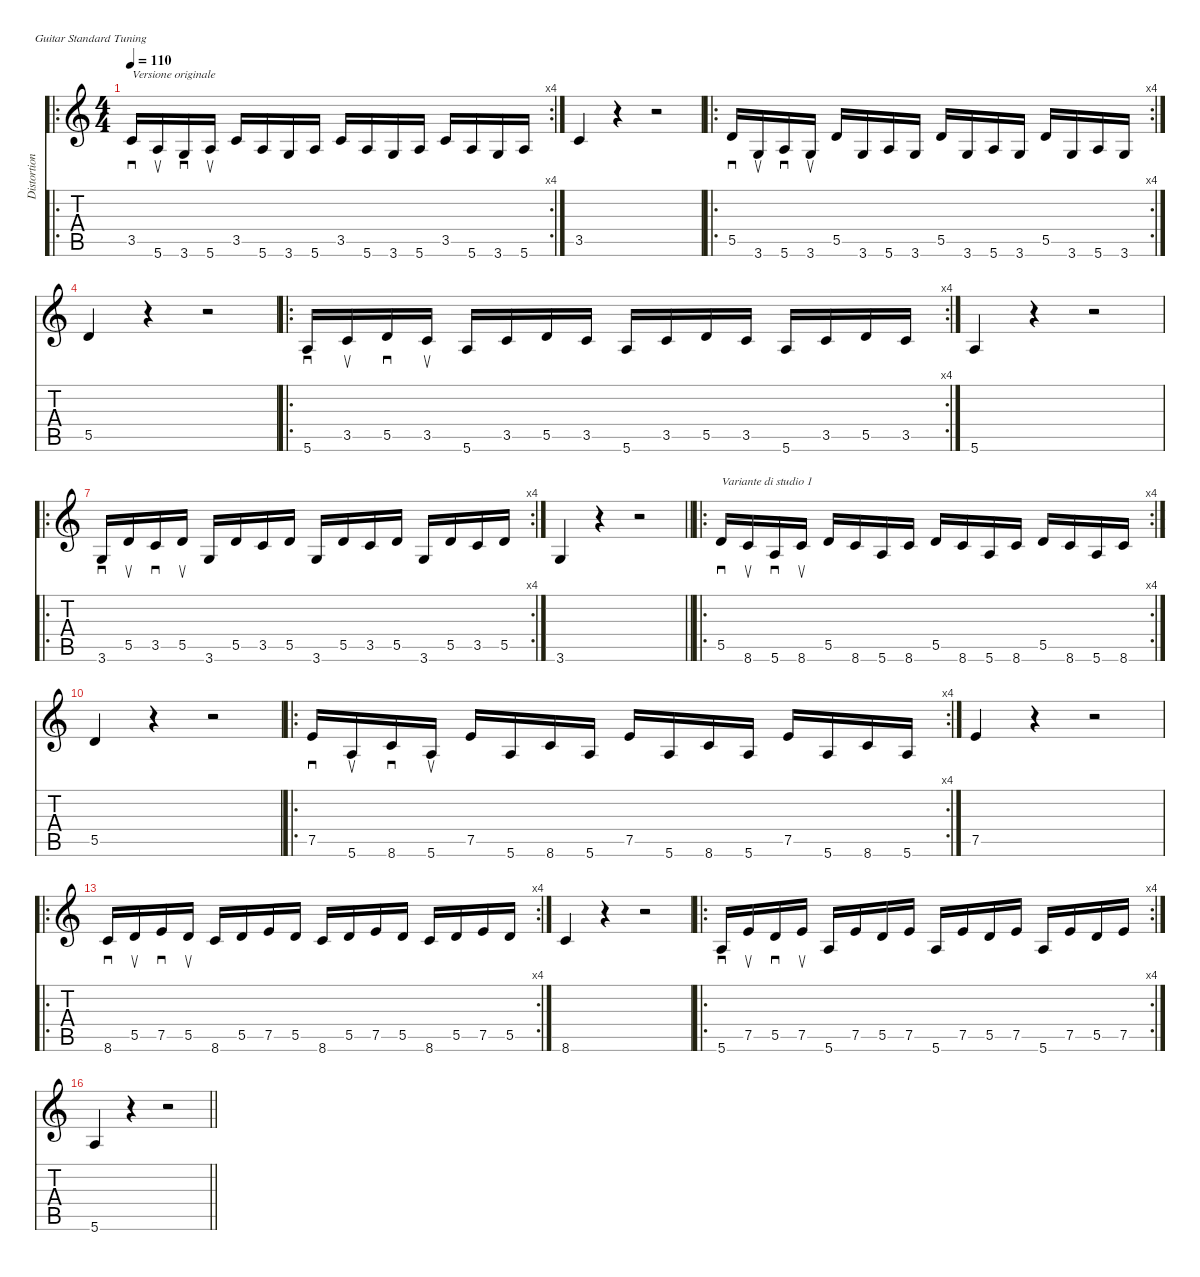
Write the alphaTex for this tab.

\defaultSystemsLayout 4
\hideDynamics
\bracketExtendMode nobrackets
\otherSystemsTrackNameOrientation horizontal
\defaultBarNumberDisplay FirstOfSystem
\track ("Distortion Guitar" "Distortion") {instrument distortionguitar}
\staff {score tabs}
\tuning (E4 B3 G3 D3 A2 E2)
\ro
\rc 4
\ts (4 4)
\tempo 110
\clef g2
\ks c
3.5.16{sd txt "Versione originale" dy mf instrument distortionguitar beam Up} 5.6.16{su beam Up} 3.6.16{sd beam Up} 5.6.16{su beam Up} 3.5.16{beam Up} 5.6.16{beam Up} 3.6.16{beam Up} 5.6.16{beam Up} 3.5.16{beam Up} 5.6.16{beam Up} 3.6.16{beam Up} 5.6.16{beam Up} 3.5.16{beam Up} 5.6.16{beam Up} 3.6.16{beam Up} 5.6.16{beam Up} |
3.5.4{beam Up} r.4{beam Up} r.2{beam Up} |
\ro
\rc 4
5.5.16{sd beam Up} 3.6.16{su beam Up} 5.6.16{sd beam Up} 3.6.16{su beam Up} 5.5.16{beam Up} 3.6.16{beam Up} 5.6.16{beam Up} 3.6.16{beam Up} 5.5.16{beam Up} 3.6.16{beam Up} 5.6.16{beam Up} 3.6.16{beam Up} 5.5.16{beam Up} 3.6.16{beam Up} 5.6.16{beam Up} 3.6.16{beam Up} |
5.5.4{beam Up} r.4{beam Up} r.2{beam Up} |
\ro
\rc 4
5.6.16{sd beam Up} 3.5.16{su beam Up} 5.5.16{sd beam Up} 3.5.16{su beam Up} 5.6.16{beam Up} 3.5.16{beam Up} 5.5.16{beam Up} 3.5.16{beam Up} 5.6.16{beam Up} 3.5.16{beam Up} 5.5.16{beam Up} 3.5.16{beam Up} 5.6.16{beam Up} 3.5.16{beam Up} 5.5.16{beam Up} 3.5.16{beam Up} |
5.6.4{beam Up} r.4{beam Up} r.2{beam Up} |
\ro
\rc 4
3.6.16{sd beam Up} 5.5.16{su beam Up} 3.5.16{sd beam Up} 5.5.16{su beam Up} 3.6.16{beam Up} 5.5.16{beam Up} 3.5.16{beam Up} 5.5.16{beam Up} 3.6.16{beam Up} 5.5.16{beam Up} 3.5.16{beam Up} 5.5.16{beam Up} 3.6.16{beam Up} 5.5.16{beam Up} 3.5.16{beam Up} 5.5.16{beam Up} |
\barLineRight lightlight
3.6.4{beam Up} r.4{beam Up} r.2{beam Up} |
\ro
\rc 4
5.5.16{sd txt "Variante di studio 1" beam Up} 8.6.16{su beam Up} 5.6.16{sd beam Up} 8.6.16{su beam Up} 5.5.16{beam Up} 8.6.16{beam Up} 5.6.16{beam Up} 8.6.16{beam Up} 5.5.16{beam Up} 8.6.16{beam Up} 5.6.16{beam Up} 8.6.16{beam Up} 5.5.16{beam Up} 8.6.16{beam Up} 5.6.16{beam Up} 8.6.16{beam Up} |
5.5.4{beam Up} r.4{beam Up} r.2{beam Up} |
\ro
\rc 4
7.5.16{sd beam Up} 5.6.16{su beam Up} 8.6.16{sd beam Up} 5.6.16{su beam Up} 7.5.16{beam Up} 5.6.16{beam Up} 8.6.16{beam Up} 5.6.16{beam Up} 7.5.16{beam Up} 5.6.16{beam Up} 8.6.16{beam Up} 5.6.16{beam Up} 7.5.16{beam Up} 5.6.16{beam Up} 8.6.16{beam Up} 5.6.16{beam Up} |
7.5.4{beam Up} r.4{beam Up} r.2{beam Up} |
\ro
\rc 4
8.6.16{sd beam Up} 5.5.16{su beam Up} 7.5.16{sd beam Up} 5.5.16{su beam Up} 8.6.16{beam Up} 5.5.16{beam Up} 7.5.16{beam Up} 5.5.16{beam Up} 8.6.16{beam Up} 5.5.16{beam Up} 7.5.16{beam Up} 5.5.16{beam Up} 8.6.16{beam Up} 5.5.16{beam Up} 7.5.16{beam Up} 5.5.16{beam Up} |
8.6.4{beam Up} r.4{beam Up} r.2{beam Up} |
\ro
\rc 4
5.6.16{sd beam Up} 7.5.16{su beam Up} 5.5.16{sd beam Up} 7.5.16{su beam Up} 5.6.16{beam Up} 7.5.16{beam Up} 5.5.16{beam Up} 7.5.16{beam Up} 5.6.16{beam Up} 7.5.16{beam Up} 5.5.16{beam Up} 7.5.16{beam Up} 5.6.16{beam Up} 7.5.16{beam Up} 5.5.16{beam Up} 7.5.16{beam Up} |
\barLineRight lightlight
5.6.4{beam Up} r.4{beam Up} r.2{beam Up}
